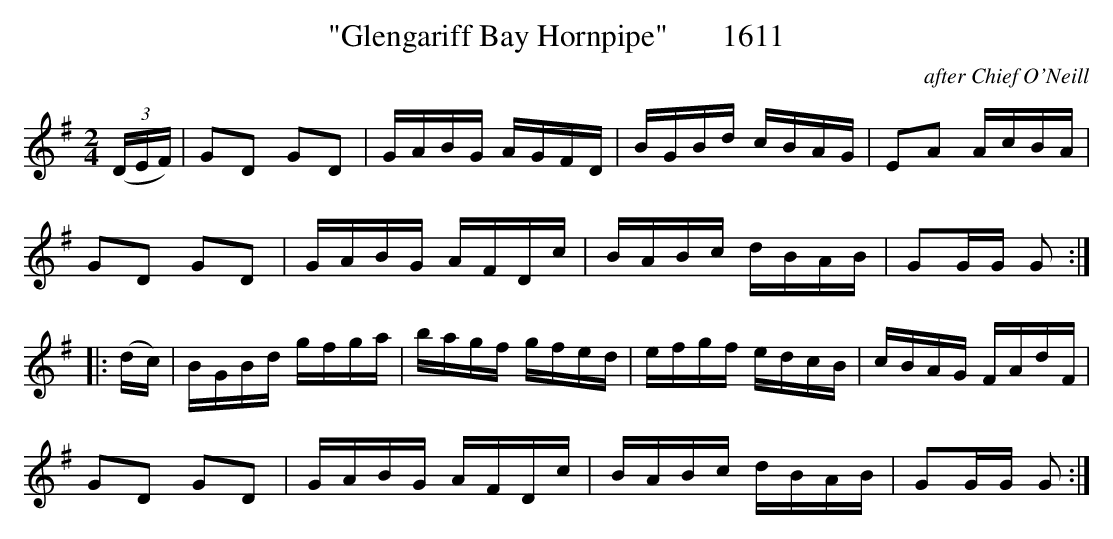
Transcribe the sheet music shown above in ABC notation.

X:1
T:"Glengariff Bay Hornpipe"       1611
C:after Chief O'Neill
BRENNAN July 2003 (HTTP://WWW.SOSYOURMOM.COM)
M:2/4
L:1/16
K:G
(3(DEF)|G2D2 G2D2|GABG AGFD|BGBd cBAG|E2A2 AcBA|
G2D2 G2D2|GABG AFDc|BABc dBAB|G2GG G2:|
|:(dc)|BGBd gfga|bagf gfed|efgf edcB|cBAG FAdF|
G2D2 G2D2|GABG AFDc|BABc dBAB|G2GG G2:|
